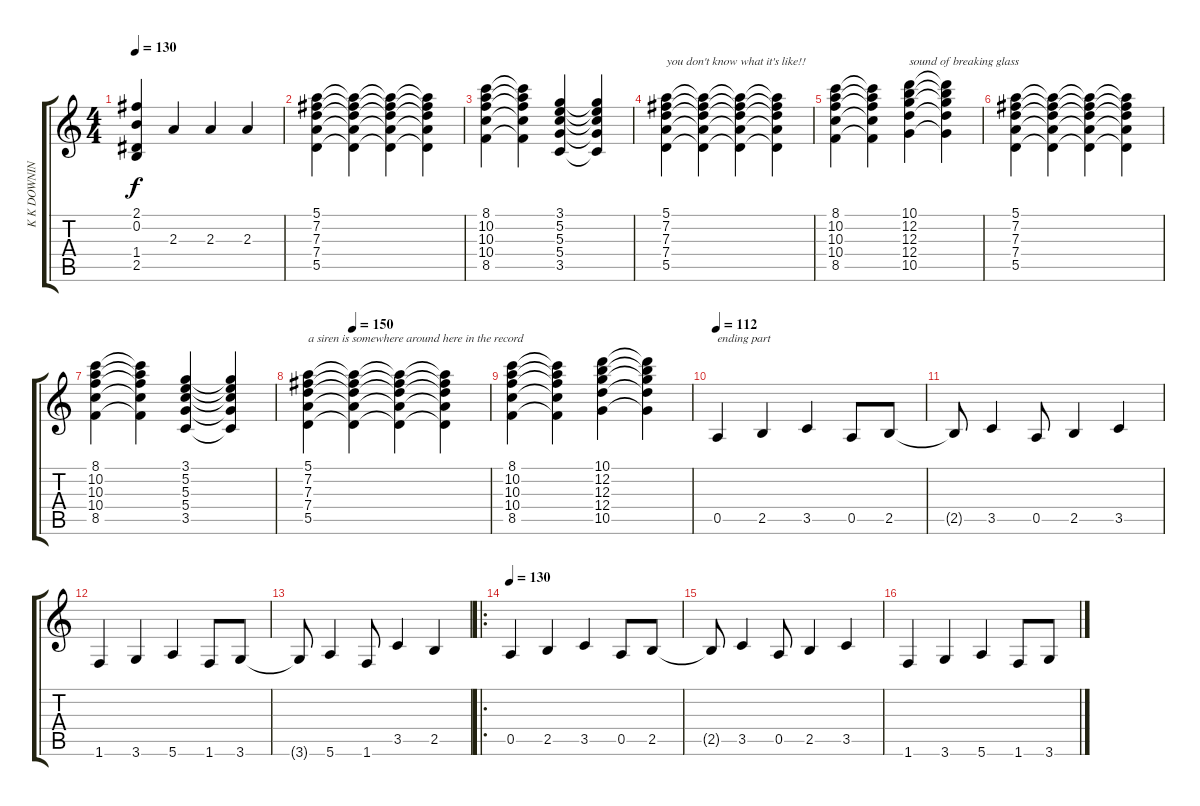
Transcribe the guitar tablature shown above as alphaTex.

\track ("K K DOWNING(guitar)" "K K DOWNIN") {instrument distortionguitar}
\staff {score tabs}
\tuning (E4 B3 G3 D3 A2 E2) {hide}
\ts (4 4)
\tempo 130
\clef g2
\ks c
(2.1 0.2 1.4 2.5).4{dy f} 2.3.4 2.3.4 2.3.4 |
(5.1 7.2 7.3 7.4 5.5).4 (5.1{t} 7.2{t} 7.3{t} 7.4{t} 5.5{t}).4 (5.1{t} 7.2{t} 7.3{t} 7.4{t} 5.5{t}).4 (5.1{t} 7.2{t} 7.3{t} 7.4{t} 5.5{t}).4 |
(8.1 10.2 10.3 10.4 8.5).4 (8.1{t} 10.2{t} 10.3{t} 10.4{t} 8.5{t}).4 (3.1 5.2 5.3 5.4 3.5).4 (3.1{t} 5.2{t} 5.3{t} 5.4{t} 3.5{t}).4 |
(5.1 7.2 7.3 7.4 5.5).4{txt "you don't know what it's like!!"} (5.1{t} 7.2{t} 7.3{t} 7.4{t} 5.5{t}).4 (5.1{t} 7.2{t} 7.3{t} 7.4{t} 5.5{t}).4 (5.1{t} 7.2{t} 7.3{t} 7.4{t} 5.5{t}).4 |
(8.1 10.2 10.3 10.4 8.5).4 (8.1{t} 10.2{t} 10.3{t} 10.4{t} 8.5{t}).4 (10.1 12.2 12.3 12.4 10.5).4{txt "sound of breaking glass"} (10.1{t} 12.2{t} 12.3{t} 12.4{t} 10.5{t}).4 |
(5.1 7.2 7.3 7.4 5.5).4 (5.1{t} 7.2{t} 7.3{t} 7.4{t} 5.5{t}).4 (5.1{t} 7.2{t} 7.3{t} 7.4{t} 5.5{t}).4 (5.1{t} 7.2{t} 7.3{t} 7.4{t} 5.5{t}).4 |
(8.1 10.2 10.3 10.4 8.5).4 (8.1{t} 10.2{t} 10.3{t} 10.4{t} 8.5{t}).4 (3.1 5.2 5.3 5.4 3.5).4 (3.1{t} 5.2{t} 5.3{t} 5.4{t} 3.5{t}).4 |
\tempo (150 0.25)
(5.1 7.2 7.3 7.4 5.5).4{txt "a siren is somewhere around here in the record"} (5.1{t} 7.2{t} 7.3{t} 7.4{t} 5.5{t}).4 (5.1{t} 7.2{t} 7.3{t} 7.4{t} 5.5{t}).4 (5.1{t} 7.2{t} 7.3{t} 7.4{t} 5.5{t}).4 |
(8.1 10.2 10.3 10.4 8.5).4 (8.1{t} 10.2{t} 10.3{t} 10.4{t} 8.5{t}).4 (10.1 12.2 12.3 12.4 10.5).4 (10.1{t} 12.2{t} 12.3{t} 12.4{t} 10.5{t}).4 |
\tempo 112
0.5.4{txt "ending part"} 2.5.4 3.5.4 0.5.8 2.5.8 |
2.5{t}.8 3.5.4 0.5.8 2.5.4 3.5.4 |
1.6.4 3.6.4 5.6.4 1.6.8 3.6.8 |
3.6{t}.8 5.6.4 1.6.8 3.5.4 2.5.4 |
\ro
\tempo 130
0.5.4 2.5.4 3.5.4 0.5.8 2.5.8 |
2.5{t}.8 3.5.4 0.5.8 2.5.4 3.5.4 |
1.6.4 3.6.4 5.6.4 1.6.8 3.6.8
